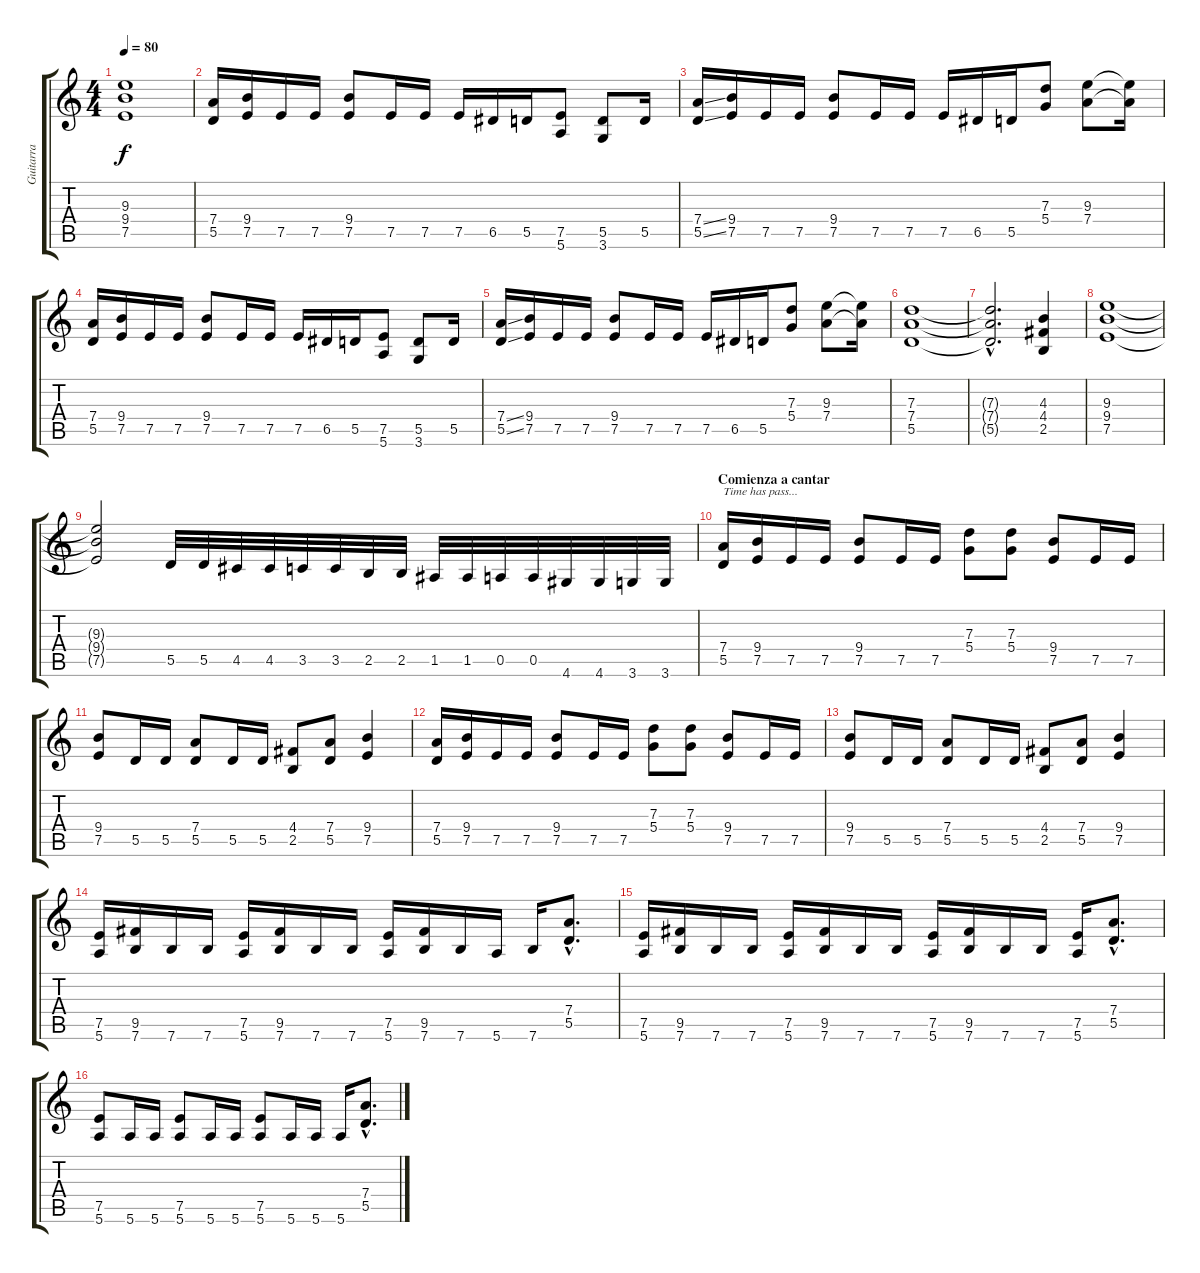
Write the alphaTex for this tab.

\track ("Guitarra" "Guitarra") {instrument overdrivenguitar}
\staff {score tabs}
\tuning (E4 B3 G3 D3 A2 E2) {hide}
\ts (4 4)
\tempo 80
\clef g2
\ks c
(9.3{t} 9.4{t} 7.5{t}).1{dy f} |
(7.4 5.5).16 (9.4 7.5).16 7.5.16 7.5.16 (9.4 7.5).8 7.5.16 7.5.16 7.5.16 6.5.16 5.5.16 (7.5 5.6).8 (5.5 3.6).8 5.5.16 |
(7.4{ss} 5.5{ss}).16 (9.4 7.5).16 7.5.16 7.5.16 (9.4 7.5).8 7.5.16 7.5.16 7.5.16 6.5.16 5.5.16 (7.3 5.4).8 (9.3 7.4).8 (9.3{t} 7.4{t}).16 |
(7.4 5.5).16 (9.4 7.5).16 7.5.16 7.5.16 (9.4 7.5).8 7.5.16 7.5.16 7.5.16 6.5.16 5.5.16 (7.5 5.6).8 (5.5 3.6).8 5.5.16 |
(7.4{ss} 5.5{ss}).16 (9.4 7.5).16 7.5.16 7.5.16 (9.4 7.5).8 7.5.16 7.5.16 7.5.16 6.5.16 5.5.16 (7.3 5.4).8 (9.3 7.4).8 (9.3{t} 7.4{t}).16 |
(7.3 7.4 5.5).1 |
(7.3{hac t} 7.4{hac t} 5.5{hac t}).2{d} (4.3 4.4 2.5).4 |
(9.3 9.4 7.5).1 |
(9.3{t} 9.4{t} 7.5{t}).2 5.5.32 5.5.32 4.5.32 4.5.32 3.5.32 3.5.32 2.5.32 2.5.32 1.5.32 1.5.32 0.5.32 0.5.32 4.6.32 4.6.32 3.6.32 3.6.32 |
\section ("" "Comienza a cantar")
(7.4 5.5).16{txt "Time has pass..."} (9.4 7.5).16 7.5.16 7.5.16 (9.4 7.5).8 7.5.16 7.5.16 (7.3 5.4).8 (7.3 5.4).8 (9.4 7.5).8 7.5.16 7.5.16 |
(9.4 7.5).8 5.5.16 5.5.16 (7.4 5.5).8 5.5.16 5.5.16 (4.4 2.5).8 (7.4 5.5).8 (9.4 7.5).4 |
(7.4 5.5).16 (9.4 7.5).16 7.5.16 7.5.16 (9.4 7.5).8 7.5.16 7.5.16 (7.3 5.4).8 (7.3 5.4).8 (9.4 7.5).8 7.5.16 7.5.16 |
(9.4 7.5).8 5.5.16 5.5.16 (7.4 5.5).8 5.5.16 5.5.16 (4.4 2.5).8 (7.4 5.5).8 (9.4 7.5).4 |
(7.5 5.6).16 (9.5 7.6).16 7.6.16 7.6.16 (7.5 5.6).16 (9.5 7.6).16 7.6.16 7.6.16 (7.5 5.6).16 (9.5 7.6).16 7.6.16 5.6.16 7.6.16 (7.4{hac} 5.5{hac}).8{d} |
(7.5 5.6).16 (9.5 7.6).16 7.6.16 7.6.16 (7.5 5.6).16 (9.5 7.6).16 7.6.16 7.6.16 (7.5 5.6).16 (9.5 7.6).16 7.6.16 7.6.16 (7.5 5.6).16 (7.4{hac} 5.5{hac}).8{d} |
(7.5 5.6).8 5.6.16 5.6.16 (7.5 5.6).8 5.6.16 5.6.16 (7.5 5.6).8 5.6.16 5.6.16 5.6.16 (7.4{hac} 5.5{hac}).8{d}
